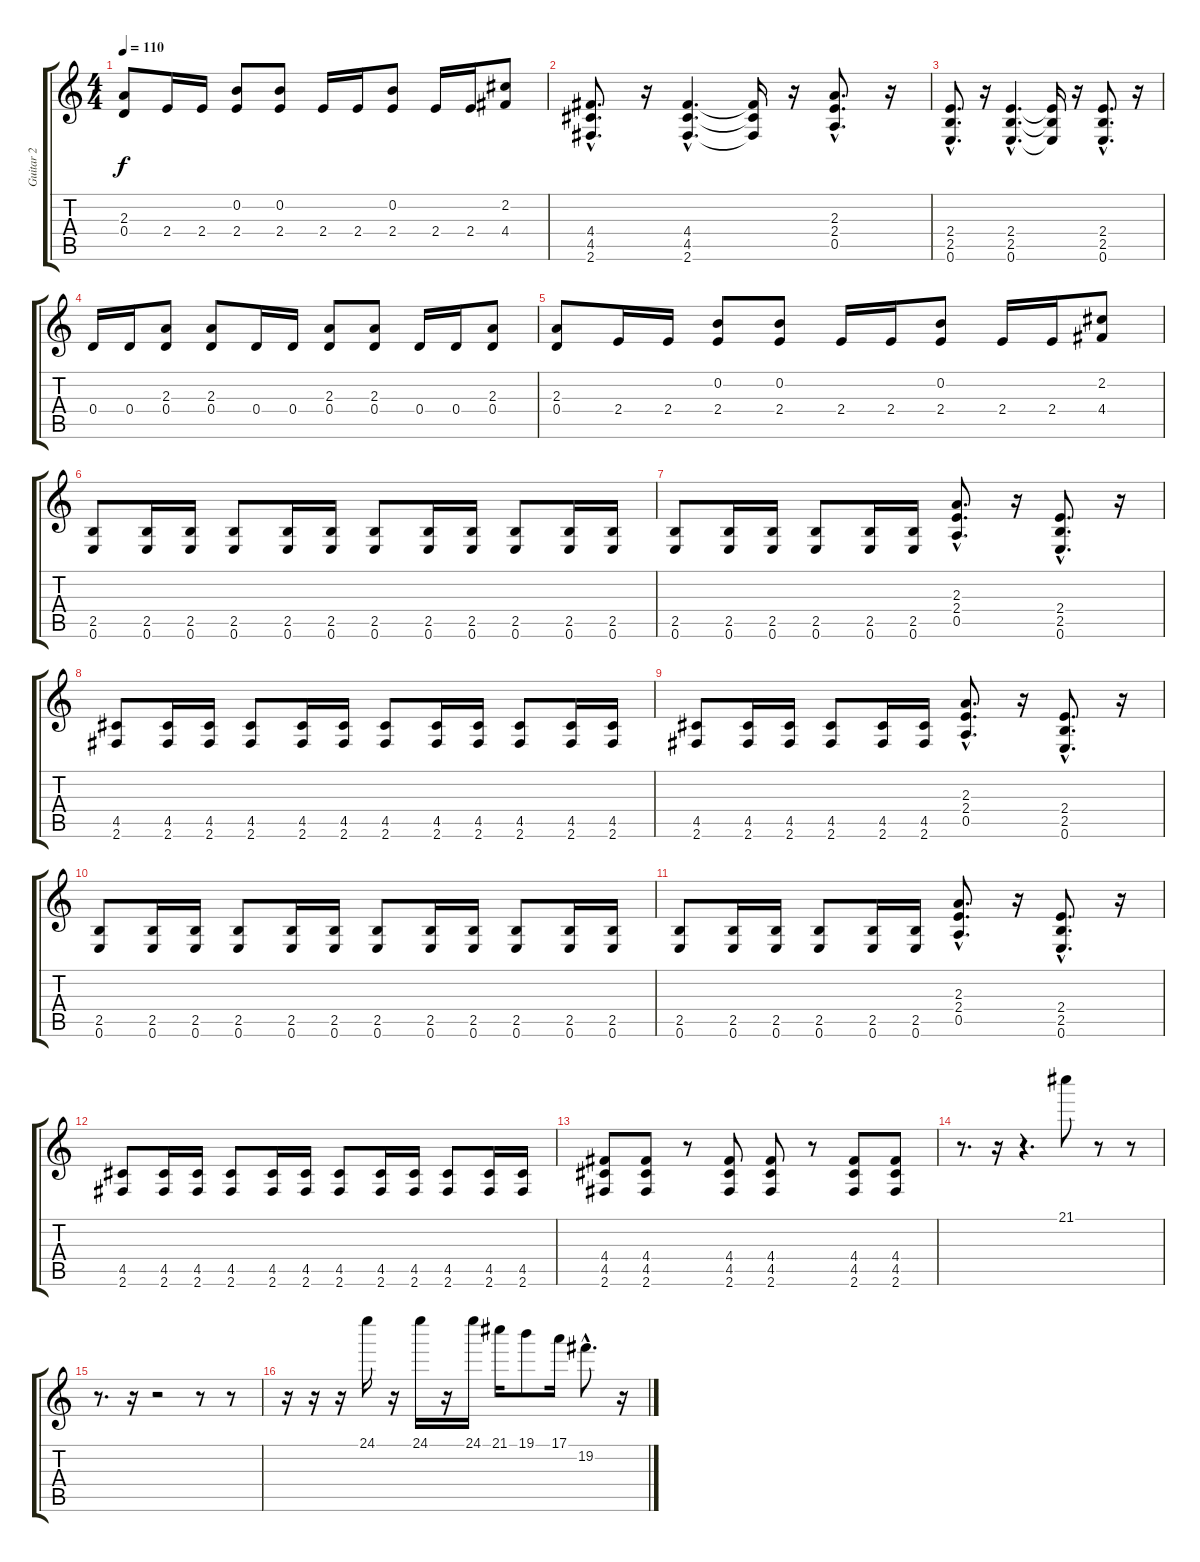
\track ("Guitar 2" "Guitar 2") {instrument overdrivenguitar}
\staff {score tabs}
\tuning (E4 B3 G3 D3 A2 E2) {hide}
\ts (4 4)
\tempo 110
\clef g2
\ks c
(2.3 0.4).8{dy f} 2.4.16 2.4.16 (0.2 2.4).8 (0.2 2.4).8 2.4.16 2.4.16 (0.2 2.4).8 2.4.16 2.4.16 (2.2 4.4).8 |
(4.4{hac} 4.5{hac} 2.6{hac}).8{d} r.16 (4.4{hac} 4.5{hac} 2.6{hac}).4{d} (4.4{t} 4.5{t} 2.6{t}).16 r.16 (2.3{hac} 2.4{hac} 0.5{hac}).8{d} r.16 |
(2.4{hac} 2.5{hac} 0.6{hac}).8{d} r.16 (2.4{hac} 2.5{hac} 0.6{hac}).4{d} (2.4{t} 2.5{t} 0.6{t}).16 r.16 (2.4{hac} 2.5{hac} 0.6{hac}).8{d} r.16 |
0.4.16 0.4.16 (2.3 0.4).8 (2.3 0.4).8 0.4.16 0.4.16 (2.3 0.4).8 (2.3 0.4).8 0.4.16 0.4.16 (2.3 0.4).8 |
(2.3 0.4).8 2.4.16 2.4.16 (0.2 2.4).8 (0.2 2.4).8 2.4.16 2.4.16 (0.2 2.4).8 2.4.16 2.4.16 (2.2 4.4).8 |
(2.5 0.6).8 (2.5 0.6).16 (2.5 0.6).16 (2.5 0.6).8 (2.5 0.6).16 (2.5 0.6).16 (2.5 0.6).8 (2.5 0.6).16 (2.5 0.6).16 (2.5 0.6).8 (2.5 0.6).16 (2.5 0.6).16 |
(2.5 0.6).8 (2.5 0.6).16 (2.5 0.6).16 (2.5 0.6).8 (2.5 0.6).16 (2.5 0.6).16 (2.3{hac} 2.4{hac} 0.5{hac}).8{d} r.16 (2.4{hac} 2.5{hac} 0.6{hac}).8{d} r.16 |
(4.5 2.6).8 (4.5 2.6).16 (4.5 2.6).16 (4.5 2.6).8 (4.5 2.6).16 (4.5 2.6).16 (4.5 2.6).8 (4.5 2.6).16 (4.5 2.6).16 (4.5 2.6).8 (4.5 2.6).16 (4.5 2.6).16 |
(4.5 2.6).8 (4.5 2.6).16 (4.5 2.6).16 (4.5 2.6).8 (4.5 2.6).16 (4.5 2.6).16 (2.3{hac} 2.4{hac} 0.5{hac}).8{d} r.16 (2.4{hac} 2.5{hac} 0.6{hac}).8{d} r.16 |
(2.5 0.6).8 (2.5 0.6).16 (2.5 0.6).16 (2.5 0.6).8 (2.5 0.6).16 (2.5 0.6).16 (2.5 0.6).8 (2.5 0.6).16 (2.5 0.6).16 (2.5 0.6).8 (2.5 0.6).16 (2.5 0.6).16 |
(2.5 0.6).8 (2.5 0.6).16 (2.5 0.6).16 (2.5 0.6).8 (2.5 0.6).16 (2.5 0.6).16 (2.3{hac} 2.4{hac} 0.5{hac}).8{d} r.16 (2.4{hac} 2.5{hac} 0.6{hac}).8{d} r.16 |
(4.5 2.6).8 (4.5 2.6).16 (4.5 2.6).16 (4.5 2.6).8 (4.5 2.6).16 (4.5 2.6).16 (4.5 2.6).8 (4.5 2.6).16 (4.5 2.6).16 (4.5 2.6).8 (4.5 2.6).16 (4.5 2.6).16 |
(4.4 4.5 2.6).8 (4.4 4.5 2.6).8 r.8 (4.4 4.5 2.6).8 (4.4 4.5 2.6).8 r.8 (4.4 4.5 2.6).8 (4.4 4.5 2.6).8 |
r.8{d} r.16 r.4{d} 21.1.8 r.8 r.8 |
r.8{d} r.16 r.2 r.8 r.8 |
r.16 r.16 r.16 24.1.16 r.16 24.1.16 r.16 24.1.16 21.1.16 19.1.8 17.1.16 19.2{hac}.8{d} r.16
